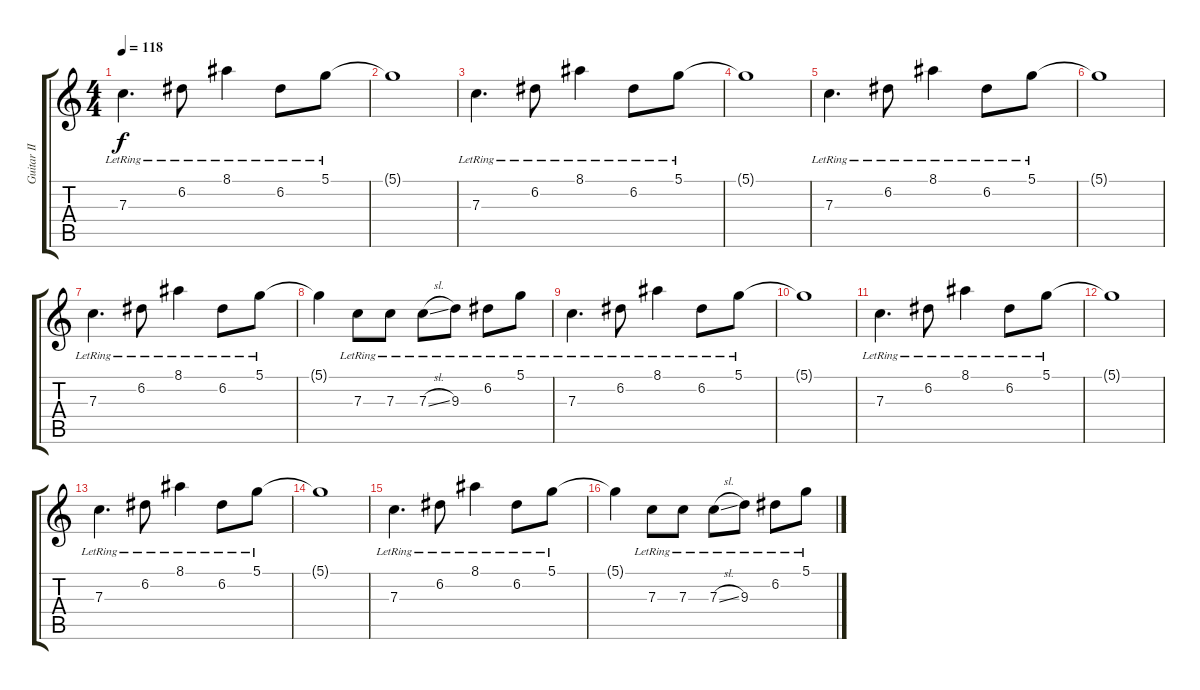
\track ("Guitar II" "Guitar II") {instrument distortionguitar}
\staff {score tabs}
\tuning (D4 A3 F3 C3 G2 C2) {hide}
\ts (4 4)
\tempo 118
\clef g2
\ks c
7.3{lr}.4{d dy f} 6.2{lr}.8 8.1{lr}.4 6.2{lr}.8 5.1{lr}.8 |
5.1{t}.1 |
7.3{lr}.4{d} 6.2{lr}.8 8.1{lr}.4 6.2{lr}.8 5.1{lr}.8 |
5.1{t}.1 |
7.3{lr}.4{d volume 13 balance 2 instrument electricguitarclean} 6.2{lr}.8 8.1{lr}.4 6.2{lr}.8 5.1{lr}.8 |
5.1{t}.1 |
7.3{lr}.4{d} 6.2{lr}.8 8.1{lr}.4 6.2{lr}.8 5.1{lr}.8 |
5.1{t}.4 7.3{lr}.8 7.3{lr}.8 7.3{sl lr}.8 9.3{lr}.8 6.2{lr}.8 5.1{lr}.8 |
7.3{lr}.4{d} 6.2{lr}.8 8.1{lr}.4 6.2{lr}.8 5.1{lr}.8 |
5.1{t}.1 |
7.3{lr}.4{d} 6.2{lr}.8 8.1{lr}.4 6.2{lr}.8 5.1{lr}.8 |
5.1{t}.1 |
7.3{lr}.4{d balance 2 instrument electricguitarclean} 6.2{lr}.8 8.1{lr}.4 6.2{lr}.8 5.1{lr}.8 |
5.1{t}.1 |
7.3{lr}.4{d} 6.2{lr}.8 8.1{lr}.4 6.2{lr}.8 5.1{lr}.8 |
5.1{t}.4 7.3{lr}.8 7.3{lr}.8 7.3{sl lr}.8 9.3{lr}.8 6.2{lr}.8 5.1{lr}.8
